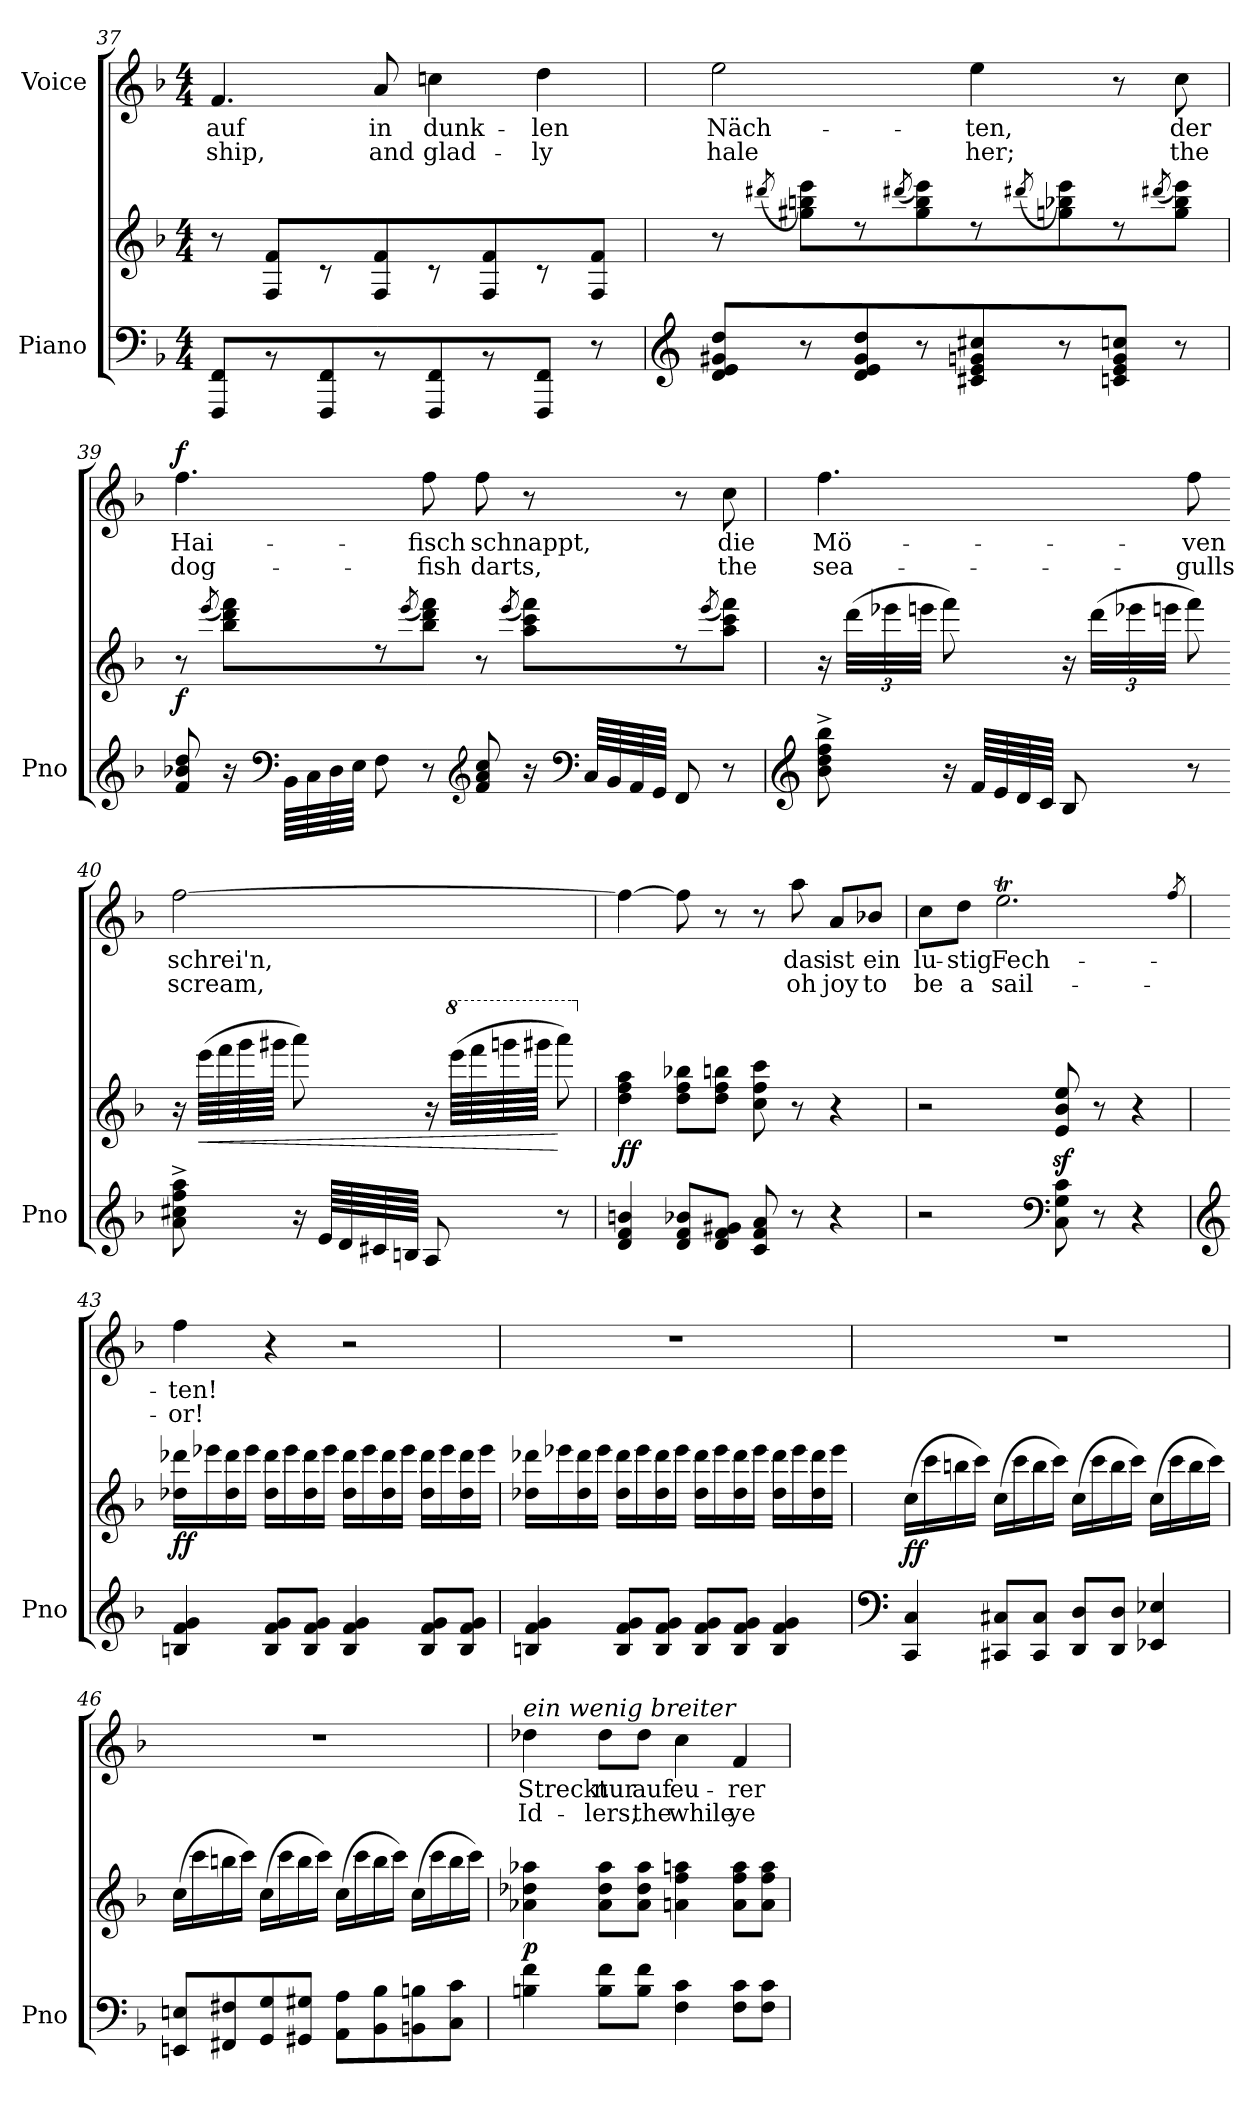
**kern	**kern	**dynam	**kern	**text	**text	**dynam
*part2	*part2	*part2	*part1	*part1	*part1	*part1
*staff3	*staff2	*staff2/3	*staff1	*staff1	*staff1	*staff1
*I"Piano	*	*	*I"Voice	*	*	*
*I'Pno	*	*	*	*	*	*
*clefF4	*clefG2	*	*clefG2	*	*	*
*k[b-]	*k[b-]	*	*k[b-]	*	*	*
*M4/4	*M4/4	*	*M4/4	*	*	*
=37	=37	=37	=37	=37	=37	=37
!	!	!	!	!LO:LY:b	!LO:LY:b	!
8FFF/ 8FF/L	8r	.	4.f/	auf	ship,	.
8rBB	8F/ 8f/L	.	.	.	.	.
8FFF/ 8FF/	8r	.	.	.	.	.
!	!	!	!	!LO:LY:b	!LO:LY:b	!
8rBB	8F/ 8f/	.	8a/	in	and	.
!	!	!	!	!LO:LY:b	!LO:LY:b	!
8FFF/ 8FF/	8r	.	4ccn\	dunk-	glad-	.
8rBB	8F/ 8f/	.	.	.	.	.
!	!	!	!	!LO:LY:b	!LO:LY:b	!
8FFF/ 8FF/J	8r	.	4dd\	-len	-ly	.
8r	8F/ 8f/J	.	.	.	.	.
=38	=38	=38	=38	=38	=38	=38
*clefG2	*	*	*	*	*	*
!	!	!	!	!LO:LY:b	!LO:LY:b	!
8d/ 8e/ 8g#X/ 8dd/L	8r	.	2ee\	Näch-	hale	.
.	(>8qddd#X/	.	.	.	.	.
8r	8gg#X\ 8bbn\ 8eee\L)	.	.	.	.	.
8d/ 8e/ 8g#/ 8dd/	8rdd	.	.	.	.	.
.	(>8qddd#X/	.	.	.	.	.
8r	8gg#\ 8bb\ 8eee\)	.	.	.	.	.
!	!	!	!	!LO:LY:b	!LO:LY:b	!
8c#X/ 8e/ 8gn/ 8cc#X/	8rdd	.	4ee\	-ten,	her;	.
.	(>8qddd#X/	.	.	.	.	.
8r	8ggn\ 8bb-X\ 8eee\)	.	.	.	.	.
8cn/ 8e/ 8g/ 8ccn/J	8rdd	.	8r	.	.	.
.	(>8qddd#X/	.	.	.	.	.
!	!	!	!	!LO:LY:b	!LO:LY:b	!
8r	8gg\ 8bb-\ 8eee\J)	.	8cc\	der	the	.
!!LO:LB:g=z
=39	=39	=39	=39	=39	=39	=39
!	!	!LO:DY:b	!	!LO:LY:b	!LO:LY:b	!LO:DY:a
8f/ 8b-X/ 8dd/	8r	f	4.ff\	Hai-	dog-	f
.	(>8qeee/	.	.	.	.	.
16r	8bb-\ 8ddd\ 8fff\L)	.	.	.	.	.
*clefF4	*	*	*	*	*	*
64BB-\LLLL	.	.	.	.	.	.
64C\	.	.	.	.	.	.
64D\	.	.	.	.	.	.
64E\JJJJ	.	.	.	.	.	.
8F\	8rdd	.	.	.	.	.
.	(>8qeee/	.	.	.	.	.
!	!	!	!	!LO:LY:b	!LO:LY:b	!
8r	8bb-\ 8ddd\ 8fff\J)	.	8ff\	-fisch	-fish	.
*clefG2	*	*	*	*	*	*
!	!	!	!	!LO:LY:b	!LO:LY:b	!
8f/ 8a/ 8cc/	8r	.	8ff\	schnappt,	darts,	.
.	(>8qeee/	.	.	.	.	.
16r	8aa\ 8ccc\ 8fff\L)	.	8r	.	.	.
*clefF4	*	*	*	*	*	*
64C/LLLL	.	.	.	.	.	.
64BB-/	.	.	.	.	.	.
64AA/	.	.	.	.	.	.
64GG/JJJJ	.	.	.	.	.	.
8FF/	8rdd	.	8r	.	.	.
.	(>8qeee/	.	.	.	.	.
!	!	!	!	!LO:LY:b	!LO:LY:b	!
8r	8aa\ 8ccc\ 8fff\J)	.	8cc\	die	the	.
=40	=40	=40	=40	=40	=40	=40
*clefG2	*	*	*	*	*	*
!	!	!	!	!LO:LY:b	!LO:LY:b	!
8b-\^ 8dd\^ 8ff\^ 8bb-\^	16r	.	4.ff\	Mö-	sea-	.
*	*Xbrackettup	*	*	*	*	*
.	(>48ddd\LLL	.	.	.	.	.
.	48eee-X\	.	.	.	.	.
.	48eeen\JJJ	.	.	.	.	.
16r	8fff\)	.	.	.	.	.
64f/LLLL	.	.	.	.	.	.
64e/	.	.	.	.	.	.
64d/	.	.	.	.	.	.
64c/JJJJ	.	.	.	.	.	.
8B-/	16r	.	.	.	.	.
.	(>48ddd\LLL	.	.	.	.	.
.	48eee-X\	.	.	.	.	.
.	48eeen\JJJ	.	.	.	.	.
!	!	!	!	!LO:LY:b	!LO:LY:b	!
8r	8fff\)	.	8ff\	-ven	-gulls	.
!!LO:LB:g=z
=40X1-	=40X1-	=40X1-	=40X1-	=40X1-	=40X1-	=40X1-
!	!	!	!	!LO:LY:b	!LO:LY:b	!
8a\^ 8cc#X\^ 8ff\^ 8aa\^	16r	.	[2ff\	schrei'n,	scream,	.
!	!	!LO:HP:b	!	!	!	!
.	(>64eee\LLLL	<	.	.	.	.
.	64fff\	.	.	.	.	.
.	64ggg\	.	.	.	.	.
.	64ggg#X\JJJJ	.	.	.	.	.
16r	8aaa\)	.	.	.	.	.
64e/LLLL	.	.	.	.	.	.
64d/	.	.	.	.	.	.
64c#X/	.	.	.	.	.	.
64Bn/JJJJ	.	.	.	.	.	.
8A/	16r	.	.	.	.	.
*	*8va	*	*	*	*	*
.	(>64eeee\LLLL	.	.	.	.	.
.	64ffff\	.	.	.	.	.
.	64gggg\	.	.	.	.	.
.	64gggg#X\JJJJ	.	.	.	.	.
8r	8aaaa\)	[	.	.	.	.
=41	=41	=41	=41	=41	=41	=41
*	*X8va	*	*	*	*	*
!	!	!LO:DY:b	!	!	!	!
4d/ 4f/ 4bn/	4dd\ 4ff\ 4aa\	ff	4ff\_	.	.	.
8d/ 8f/ 8b-X/L	8dd\ 8ff\ 8bb-X\L	.	8ff\]	.	.	.
8d/ 8f/ 8g#X/J	8dd\ 8ff\ 8bbn\J	.	8r	.	.	.
8c/ 8f/ 8a/	8cc\ 8ff\ 8ccc\	.	8r	.	.	.
!	!	!	!	!LO:LY:b	!LO:LY:b	!
8r	8r	.	8aa\	das	oh	.
!	!	!	!	!LO:LY:b	!LO:LY:b	!
4r	4r	.	8a/L	ist	joy	.
!	!	!	!	!LO:LY:b	!LO:LY:b	!
.	.	.	8b-X/J	ein	to	.
=42	=42	=42	=42	=42	=42	=42
!	!	!	!	!LO:LY:b	!LO:LY:b	!
2r	2r	.	8cc\L	lu-	be	.
!	!	!	!	!LO:LY:b	!LO:LY:b	!
.	.	.	8dd\J	-stig	a	.
!	!	!	!	!LO:LY:b	!LO:LY:b	!
.	.	.	2.eet\	Fech-	sail-	.
*clefF4	*	*	*	*	*	*
8C\ 8G\ 8c\	8e/z< 8b-/z< 8ee/z<	.	.	.	.	.
8r	8r	.	.	.	.	.
4r	4r	.	.	.	.	.
.	.	.	8qff/	.	.	.
!!LO:PB:g=z
=43	=43	=43	=43	=43	=43	=43
*clefG2	*	*	*	*	*	*
!	!	!LO:DY:b	!	!LO:LY:b	!LO:LY:b	!
4Bn/ 4f/ 4g/	16dd-X\ 16ddd-X\LL	ff	4ff\	ten!	or!	.
.	16eee-X\	.	.	.	.	.
.	16dd-\ 16ddd-\	.	.	.	.	.
.	16eee-\JJ	.	.	.	.	.
8B/ 8f/ 8g/L	16dd-\ 16ddd-\LL	.	4r	.	.	.
.	16eee-\	.	.	.	.	.
8B/ 8f/ 8g/J	16dd-\ 16ddd-\	.	.	.	.	.
.	16eee-\JJ	.	.	.	.	.
4B/ 4f/ 4g/	16dd-\ 16ddd-\LL	.	2r	.	.	.
.	16eee-\	.	.	.	.	.
.	16dd-\ 16ddd-\	.	.	.	.	.
.	16eee-\JJ	.	.	.	.	.
8B/ 8f/ 8g/L	16dd-\ 16ddd-\LL	.	.	.	.	.
.	16eee-\	.	.	.	.	.
8B/ 8f/ 8g/J	16dd-\ 16ddd-\	.	.	.	.	.
.	16eee-\JJ	.	.	.	.	.
=44	=44	=44	=44	=44	=44	=44
4Bn/ 4f/ 4g/	16dd-X\ 16ddd-X\LL	.	1r	.	.	.
.	16eee-X\	.	.	.	.	.
.	16dd-\ 16ddd-\	.	.	.	.	.
.	16eee-\JJ	.	.	.	.	.
8B/ 8f/ 8g/L	16dd-\ 16ddd-\LL	.	.	.	.	.
.	16eee-\	.	.	.	.	.
8B/ 8f/ 8g/J	16dd-\ 16ddd-\	.	.	.	.	.
.	16eee-\JJ	.	.	.	.	.
8B/ 8f/ 8g/L	16dd-\ 16ddd-\LL	.	.	.	.	.
.	16eee-\	.	.	.	.	.
8B/ 8f/ 8g/J	16dd-\ 16ddd-\	.	.	.	.	.
.	16eee-\JJ	.	.	.	.	.
4B/ 4f/ 4g/	16dd-\ 16ddd-\LL	.	.	.	.	.
.	16eee-\	.	.	.	.	.
.	16dd-\ 16ddd-\	.	.	.	.	.
.	16eee-\JJ	.	.	.	.	.
=45	=45	=45	=45	=45	=45	=45
*clefF4	*	*	*	*	*	*
!	!	!LO:DY:b	!	!	!	!
4CC/ 4C/	(>16cc\LL	ff	1r	.	.	.
.	16ccc\	.	.	.	.	.
.	16bbn\	.	.	.	.	.
.	16ccc\JJ)	.	.	.	.	.
8CC#X/ 8C#X/L	(>16cc\LL	.	.	.	.	.
.	16ccc\	.	.	.	.	.
8CC#/ 8C#/J	16bb\	.	.	.	.	.
.	16ccc\JJ)	.	.	.	.	.
8DD/ 8D/L	(>16cc\LL	.	.	.	.	.
.	16ccc\	.	.	.	.	.
8DD/ 8D/J	16bb\	.	.	.	.	.
.	16ccc\JJ)	.	.	.	.	.
4EE-X/ 4E-X/	(>16cc\LL	.	.	.	.	.
.	16ccc\	.	.	.	.	.
.	16bb\	.	.	.	.	.
.	16ccc\JJ)	.	.	.	.	.
!!LO:LB:g=z
=46	=46	=46	=46	=46	=46	=46
8EEn/ 8En/L	(>16cc\LL	.	1r	.	.	.
.	16ccc\	.	.	.	.	.
8FF#X/ 8F#X/	16bbn\	.	.	.	.	.
.	16ccc\JJ)	.	.	.	.	.
8GG/ 8G/	(>16cc\LL	.	.	.	.	.
.	16ccc\	.	.	.	.	.
8GG#X/ 8G#X/J	16bb\	.	.	.	.	.
.	16ccc\JJ)	.	.	.	.	.
8AA\ 8A\L	(>16cc\LL	.	.	.	.	.
.	16ccc\	.	.	.	.	.
8BB-\ 8B-\	16bb\	.	.	.	.	.
.	16ccc\JJ)	.	.	.	.	.
8BBn\ 8Bn\	(>16cc\LL	.	.	.	.	.
.	16ccc\	.	.	.	.	.
8C\ 8c\J	16bb\	.	.	.	.	.
.	16ccc\JJ)	.	.	.	.	.
=47	=47	=47	=47	=47	=47	=47
!	!	!	!LO:TX:a:i:t=ein wenig breiter	!	!	!
!	!	!LO:DY:b	!	!LO:LY:b	!LO:LY:b	!
4Bn\ 4f\	4a-X\ 4dd-X\ 4aa-X\	p	4dd-X\	-Streckt	-Id-	.
!	!	!	!	!LO:LY:b	!LO:LY:b	!
8B\ 8f\L	8a-\ 8dd-\ 8aa-\L	.	8dd-\L	nur	-lers,	.
!	!	!	!	!LO:LY:b	!LO:LY:b	!
8B\ 8f\J	8a-\ 8dd-\ 8aa-\J	.	8dd-\J	auf	the	.
!	!	!	!	!LO:LY:b	!LO:LY:b	!
4F\ 4c\	4an\ 4ff\ 4aan\	.	4cc\	eu-	while	.
!	!	!	!	!LO:LY:b	!LO:LY:b	!
8F\ 8c\L	8a\ 8ff\ 8aa\L	.	4f/	-rer	ye	.
8F\ 8c\J	8a\ 8ff\ 8aa\J	.	.	.	.	.
=	=	=	=	=	=	=
*-	*-	*-	*-	*-	*-	*-
